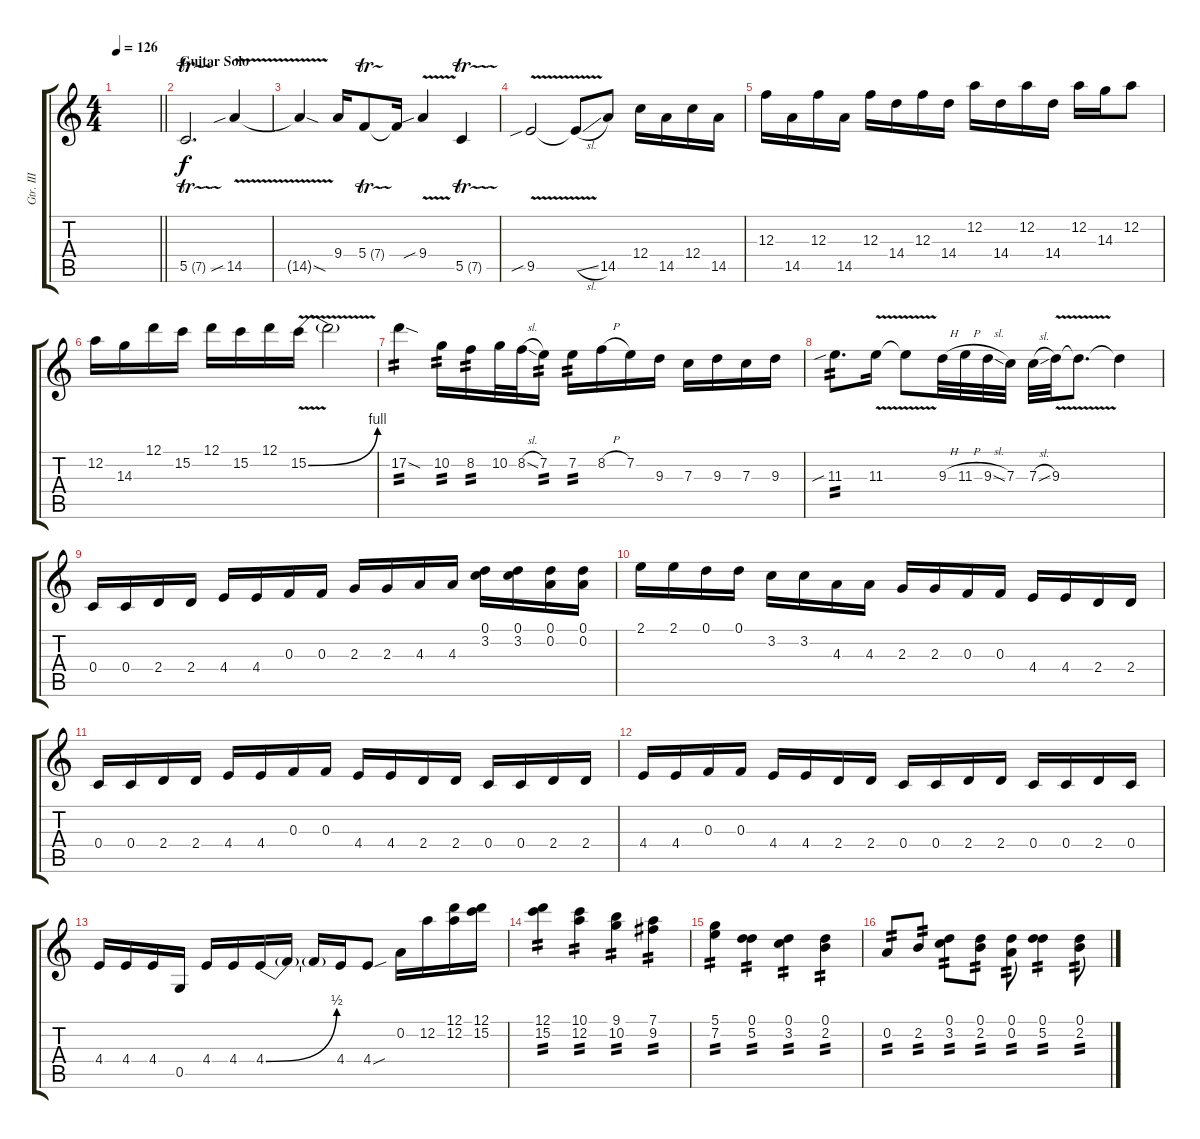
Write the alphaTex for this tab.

\track ("Gtr. III" "Gtr. III") {instrument overdrivenguitar}
\staff {score tabs}
\tuning (D4 A3 F3 C3 G2 D2) {hide}
\ts (4 4)
\tempo 126
\clef g2
\barLineRight lightlight
\ks c
|
\section ("" "Guitar Solo")
5.5{tr (7 16)}.2{d volume 16} 14.5{v sib}.4 |
14.5{sod t}.4 9.4.16 5.4{tr (7 16)}.8 5.4{t}.16 9.4{v sib}.4 5.5{tr (7 16)}.4 |
9.5{v sib}.2 9.5{sl t}.8 14.5.8 12.4.16 14.5.16 12.4.16 14.5.16 |
12.3.16 14.5.16 12.3.16 14.5.16 12.3.16 14.4.16 12.3.16 14.4.16 12.2.16 14.4.16 12.2.16 14.4.16 12.2.16 14.3.16 12.2.8 |
12.2.16 14.3.16 12.1.16 15.2.16 12.1.16 15.2.16 12.1.16 15.2{be (bend 0 0 60 4) v}.16 15.2{t}.2 |
17.2{sod}.4{tp 2} 10.2.16{tp 2} 8.2.16{tp 2} 10.2.32 8.2{sl}.32 7.2.16{tp 2} 7.2.16{tp 2} 8.2{h}.16 7.2.16 9.3.16 7.3.16 9.3.16 7.3.16 9.3.16 |
11.3{sib}.8{d tp 2} 11.3{v}.16 11.3{t}.8 9.3{h}.32 11.3{h}.32 9.3{sl}.32 7.3.32 7.3{sl}.32 9.3{v}.32 9.3{t}.8{d} 9.3{t}.4 |
0.4.16 0.4.16 2.4.16 2.4.16 4.4.16 4.4.16 0.3.16 0.3.16 2.3.16 2.3.16 4.3.16 4.3.16 (0.1 3.2).16 (0.1 3.2).16 (0.1 0.2).16 (0.1 0.2).16 |
2.1.16 2.1.16 0.1.16 0.1.16 3.2.16 3.2.16 4.3.16 4.3.16 2.3.16 2.3.16 0.3.16 0.3.16 4.4.16 4.4.16 2.4.16 2.4.16 |
0.4.16 0.4.16 2.4.16 2.4.16 4.4.16 4.4.16 0.3.16 0.3.16 4.4.16 4.4.16 2.4.16 2.4.16 0.4.16 0.4.16 2.4.16 2.4.16 |
4.4.16 4.4.16 0.3.16 0.3.16 4.4.16 4.4.16 2.4.16 2.4.16 0.4.16 0.4.16 2.4.16 2.4.16 0.4.16 0.4.16 2.4.16 0.4.16 |
4.4.16 4.4.16 4.4.16 0.5.16 4.4.16 4.4.16 4.4{be (bend 0 0 60 2)}.16 4.4{t}.16 4.4{t}.16 4.4.16 4.4{sou}.8 0.2.16 12.2.16 (12.1 12.2).16 (12.1 15.2).16 |
(12.1 15.2).4{tp 2} (10.1 12.2).4{tp 2} (9.1 10.2).4{tp 2} (7.1 9.2).4{tp 2} |
(5.1 7.2).4{tp 2} (0.1 5.2).4{tp 2} (0.1 3.2).4{tp 2} (0.1 2.2).4{tp 2} |
0.2.8{tp 2} 2.2.8{tp 2} (0.1 3.2).8{tp 2} (0.1 2.2).8{tp 2} (0.1 0.2).8{tp 2} (0.1 5.2).4{tp 2} (0.1 2.2).8{tp 2}
